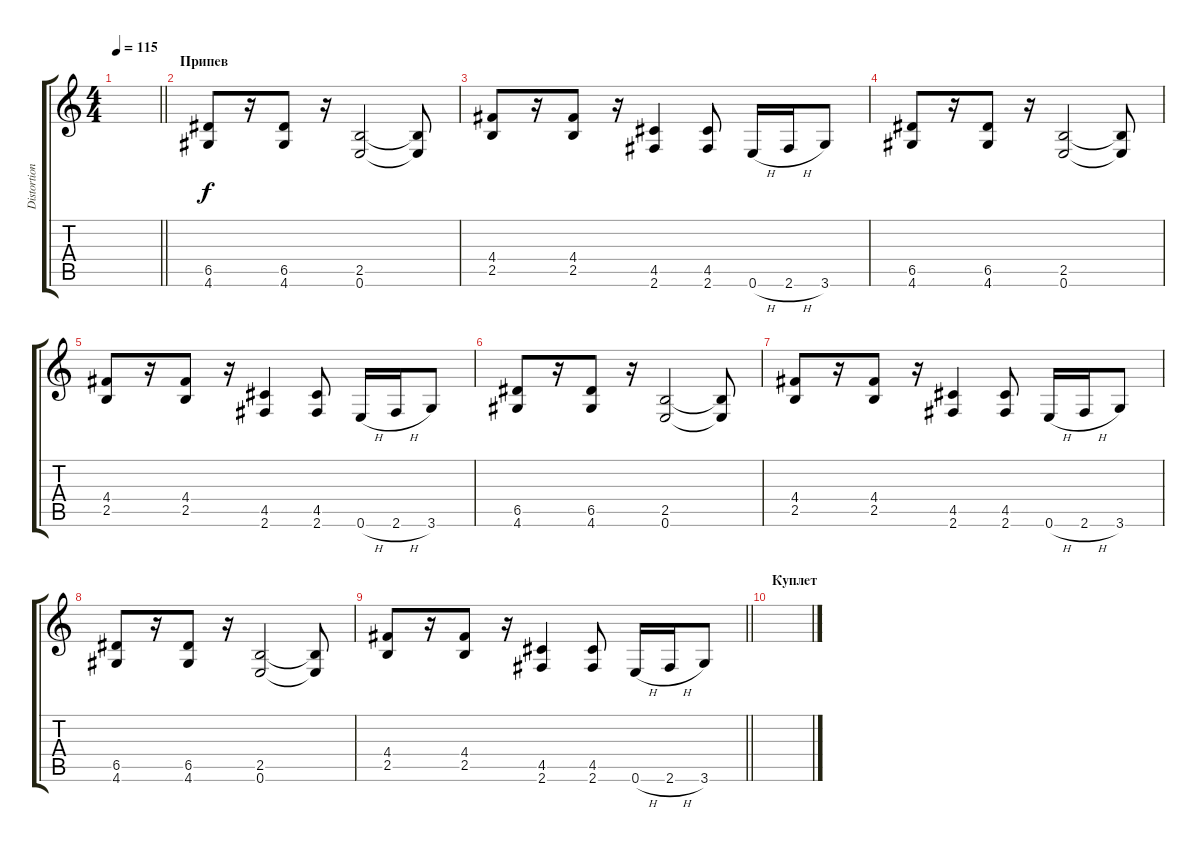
\track ("Distortion" "Distortion") {instrument distortionguitar}
\staff {score tabs}
\tuning (E4 B3 G3 D3 A2 E2) {hide}
\ts (4 4)
\tempo 115
\clef g2
\barLineRight lightlight
\ks c
|
\section ("" "Припев")
(6.5 4.6).8 r.16 (6.5 4.6).8 r.16 (2.5 0.6).2 (2.5{t} 0.6{t}).8 |
(4.4 2.5).8 r.16 (4.4 2.5).8 r.16 (4.5 2.6).4 (4.5 2.6).8 0.6{h}.16 2.6{h}.16 3.6.8 |
(6.5 4.6).8 r.16 (6.5 4.6).8 r.16 (2.5 0.6).2 (2.5{t} 0.6{t}).8 |
(4.4 2.5).8 r.16 (4.4 2.5).8 r.16 (4.5 2.6).4 (4.5 2.6).8 0.6{h}.16 2.6{h}.16 3.6.8 |
(6.5 4.6).8 r.16 (6.5 4.6).8 r.16 (2.5 0.6).2 (2.5{t} 0.6{t}).8 |
(4.4 2.5).8 r.16 (4.4 2.5).8 r.16 (4.5 2.6).4 (4.5 2.6).8 0.6{h}.16 2.6{h}.16 3.6.8 |
(6.5 4.6).8 r.16 (6.5 4.6).8 r.16 (2.5 0.6).2 (2.5{t} 0.6{t}).8 |
\barLineRight lightlight
(4.4 2.5).8 r.16 (4.4 2.5).8 r.16 (4.5 2.6).4 (4.5 2.6).8 0.6{h}.16 2.6{h}.16 3.6.8 |
\section ("" "Куплет")
